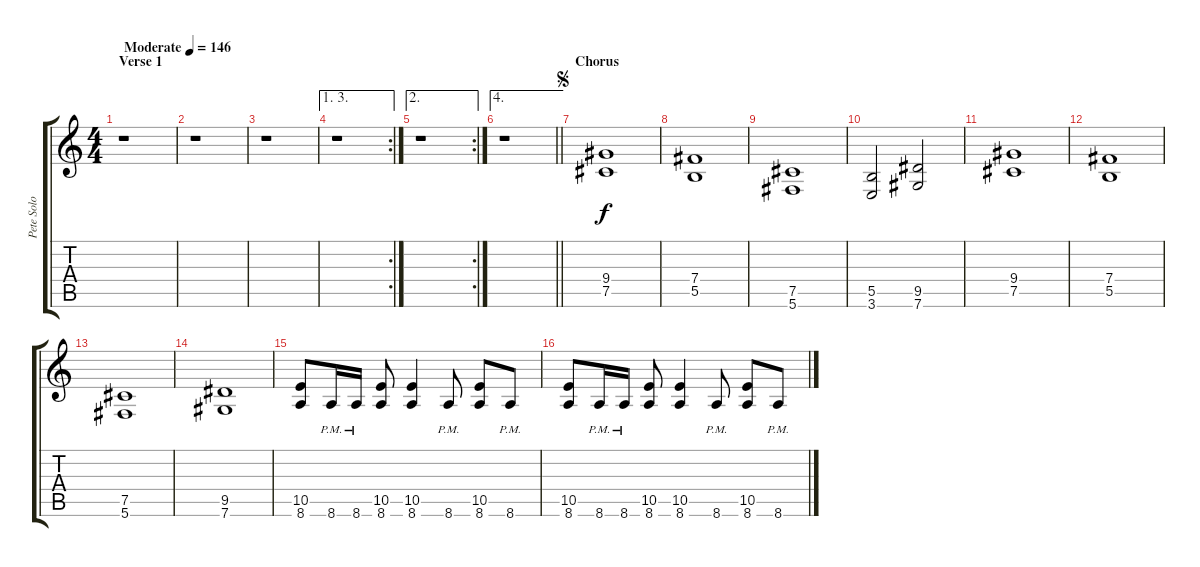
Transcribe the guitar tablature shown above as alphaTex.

\track ("Pete Solo" "Pete Solo") {instrument distortionguitar}
\staff {score tabs}
\tuning (Db4 Ab3 E3 B2 Gb2 Db2) {hide}
\ts (4 4)
\section ("" "Verse 1")
\tempo (146 "Moderate")
\clef g2
\ks c
r.1{dy f instrument distortionguitar} |
r.1 |
r.1 |
\ae (1 3)
\rc 2
r.1 |
\ae 2
\rc 2
r.1 |
\ae 4
\barLineRight lightlight
r.1 |
\section ("" "Chorus")
\jump segno
(9.4 7.5).1 |
(7.4 5.5).1 |
(7.5 5.6).1 |
(5.5 3.6).2 (9.5 7.6).2 |
(9.4 7.5).1 |
(7.4 5.5).1 |
(7.5 5.6).1 |
(9.5 7.6).1 |
(10.5 8.6).8 8.6{pm}.16 8.6{pm}.16 (10.5 8.6).8 (10.5 8.6).4 8.6{pm}.8 (10.5 8.6).8 8.6{pm}.8 |
(10.5 8.6).8 8.6{pm}.16 8.6{pm}.16 (10.5 8.6).8 (10.5 8.6).4 8.6{pm}.8 (10.5 8.6).8 8.6{pm}.8
